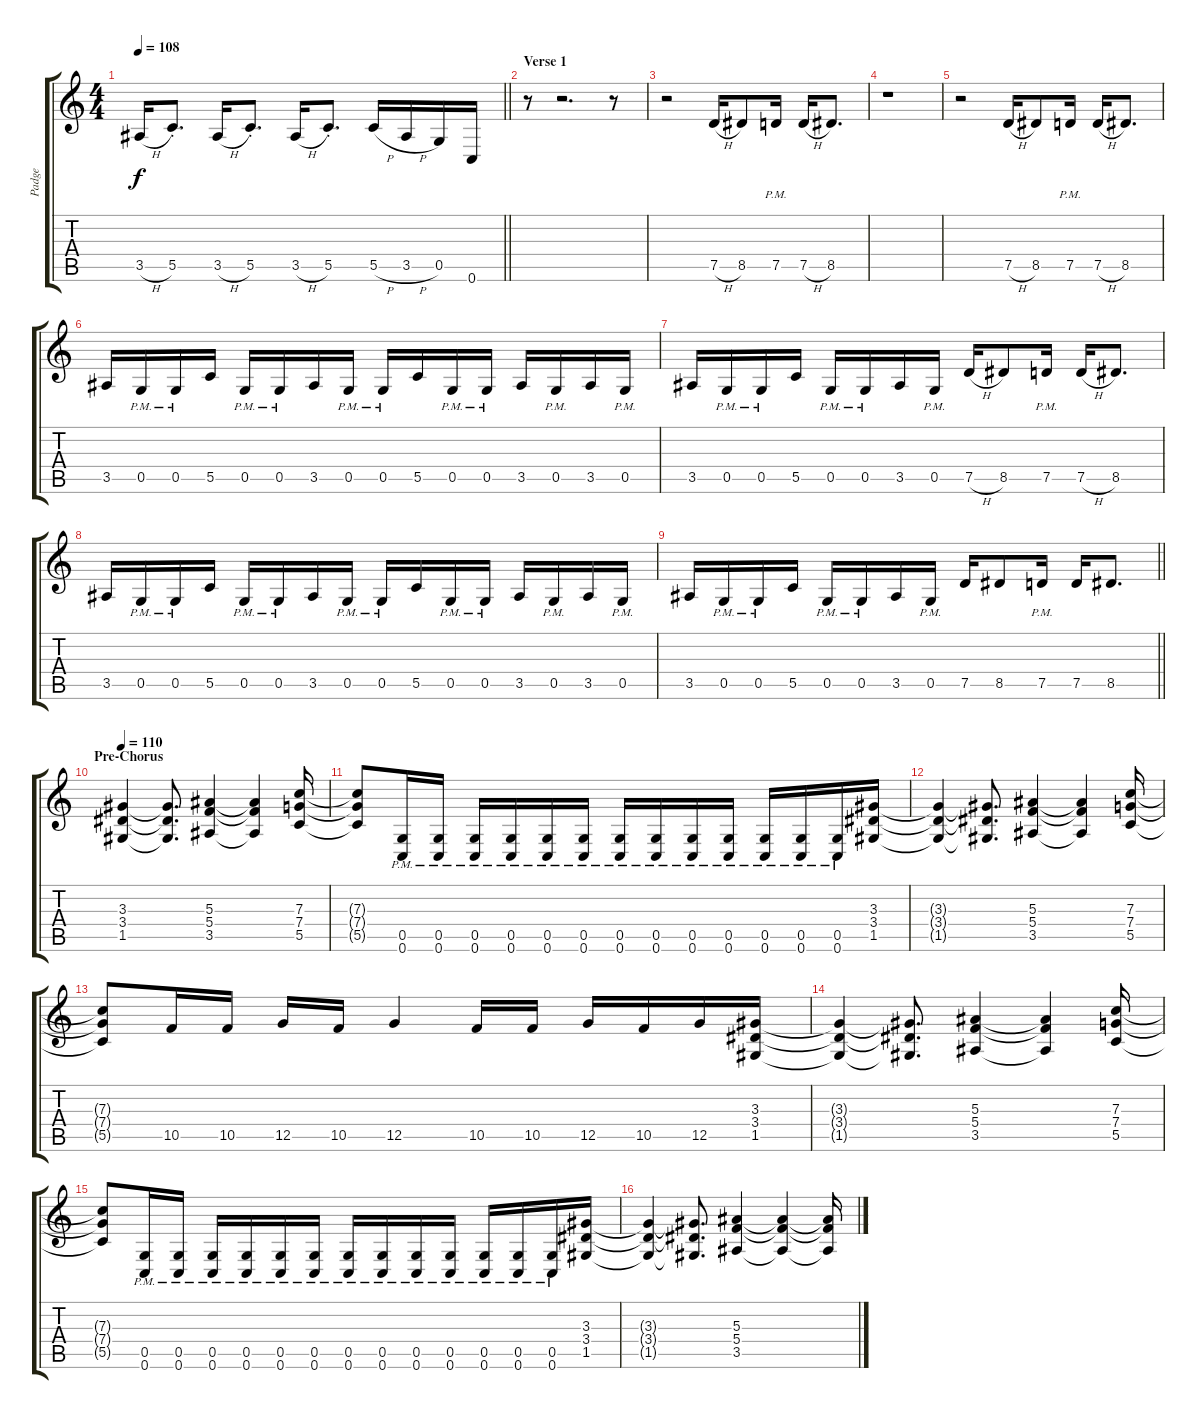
\track ("Padge" "Padge") {instrument distortionguitar}
\staff {score tabs}
\tuning (D4 A3 F3 C3 G2 C2) {hide}
\ts (4 4)
\tempo 108
\clef g2
\barLineRight lightlight
\ks c
3.5{h}.16{dy f} 5.5{st}.8{d} 3.5{h}.16 5.5{st}.8{d} 3.5{h}.16 5.5{st}.8{d} 5.5{h}.16 3.5{h}.16 0.5.16 0.6.16 |
\section ("" "Verse 1")
r.8 r.2{d} r.8 |
r.2 7.5{h}.16 8.5.8 7.5{pm}.16 7.5{h}.16 8.5.8{d} |
r.1 |
r.2 7.5{h}.16 8.5.8 7.5{pm}.16 7.5{h}.16 8.5.8{d} |
3.5.16 0.5{pm}.16 0.5{pm}.16 5.5.16 0.5{pm}.16 0.5{pm}.16 3.5.16 0.5{pm}.16 0.5{pm}.16 5.5.16 0.5{pm}.16 0.5{pm}.16 3.5.16 0.5{pm}.16 3.5.16 0.5{pm}.16 |
3.5.16 0.5{pm}.16 0.5{pm}.16 5.5.16 0.5{pm}.16 0.5{pm}.16 3.5.16 0.5{pm}.16 7.5{h}.16 8.5.8 7.5{pm}.16 7.5{h}.16 8.5.8{d} |
3.5.16 0.5{pm}.16 0.5{pm}.16 5.5.16 0.5{pm}.16 0.5{pm}.16 3.5.16 0.5{pm}.16 0.5{pm}.16 5.5.16 0.5{pm}.16 0.5{pm}.16 3.5.16 0.5{pm}.16 3.5.16 0.5{pm}.16 |
\barLineRight lightlight
3.5.16 0.5{pm}.16 0.5{pm}.16 5.5.16 0.5{pm}.16 0.5{pm}.16 3.5.16 0.5{pm}.16 7.5.16 8.5.8 7.5{pm}.16 7.5.16 8.5.8{d} |
\section ("" "Pre-Chorus")
\tempo 110
(3.3 3.4 1.5).4 (3.3{t} 3.4{t} 1.5{t}).8{d} (5.3 5.4 3.5).4 (5.3{t} 5.4{t} 3.5{t}).4 (7.3 7.4 5.5).16 |
(7.3{t} 7.4{t} 5.5{t}).8 (0.5{pm} 0.6{pm}).16 (0.5{pm} 0.6{pm}).16 (0.5{pm} 0.6{pm}).16 (0.5{pm} 0.6{pm}).16 (0.5{pm} 0.6{pm}).16 (0.5{pm} 0.6{pm}).16 (0.5{pm} 0.6{pm}).16 (0.5{pm} 0.6{pm}).16 (0.5{pm} 0.6{pm}).16 (0.5{pm} 0.6{pm}).16 (0.5{pm} 0.6{pm}).16 (0.5{pm} 0.6{pm}).16 (0.5{pm} 0.6{pm}).16 (3.3 3.4 1.5).16 |
(3.3{t} 3.4{t} 1.5{t}).4 (3.3{t} 3.4{t} 1.5{t}).8{d} (5.3 5.4 3.5).4 (5.3{t} 5.4{t} 3.5{t}).4 (7.3 7.4 5.5).16 |
(7.3{t} 7.4{t} 5.5{t}).8 10.5.16 10.5.16 12.5.16 10.5.16 12.5.4 10.5.16 10.5.16 12.5.16 10.5.16 12.5.16 (3.3 3.4 1.5).16 |
(3.3{t} 3.4{t} 1.5{t}).4 (3.3{t} 3.4{t} 1.5{t}).8{d} (5.3 5.4 3.5).4 (5.3{t} 5.4{t} 3.5{t}).4 (7.3 7.4 5.5).16 |
(7.3{t} 7.4{t} 5.5{t}).8 (0.5{pm} 0.6{pm}).16 (0.5{pm} 0.6{pm}).16 (0.5{pm} 0.6{pm}).16 (0.5{pm} 0.6{pm}).16 (0.5{pm} 0.6{pm}).16 (0.5{pm} 0.6{pm}).16 (0.5{pm} 0.6{pm}).16 (0.5{pm} 0.6{pm}).16 (0.5{pm} 0.6{pm}).16 (0.5{pm} 0.6{pm}).16 (0.5{pm} 0.6{pm}).16 (0.5{pm} 0.6{pm}).16 (0.5{pm} 0.6{pm}).16 (3.3 3.4 1.5).16 |
(3.3{t} 3.4{t} 1.5{t}).4 (3.3{t} 3.4{t} 1.5{t}).8{d} (5.3 5.4 3.5).4 (5.3{t} 5.4{t} 3.5{t}).4 (5.3{t} 5.4{t} 3.5{t}).16
